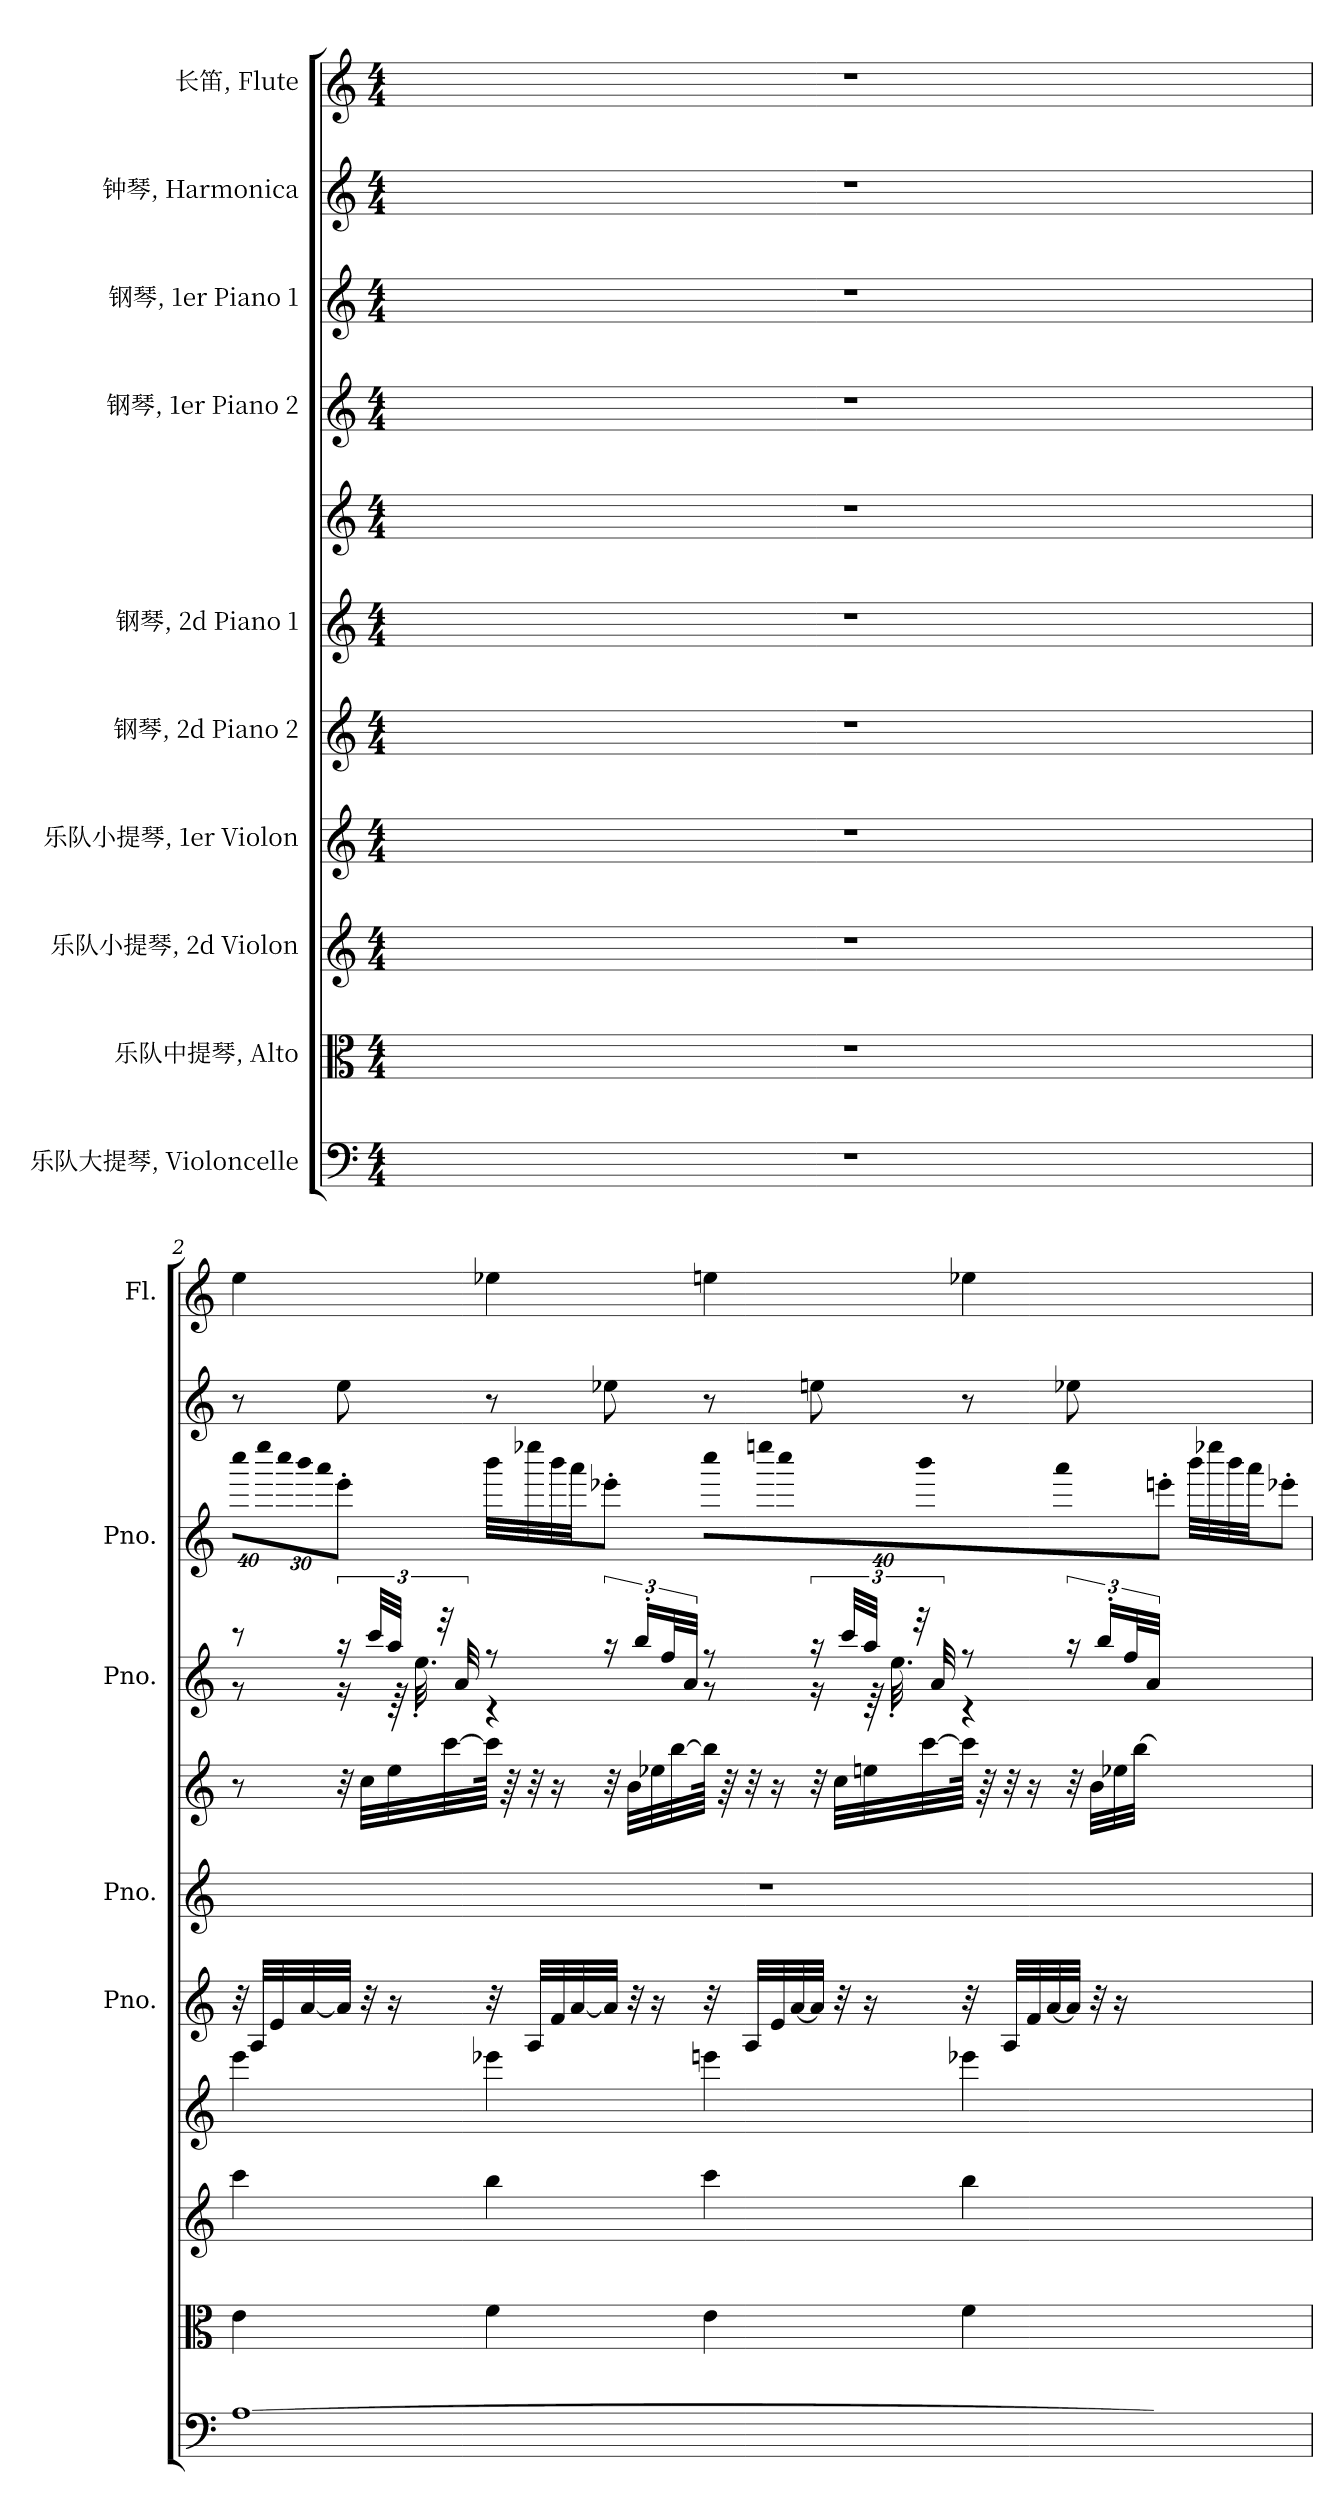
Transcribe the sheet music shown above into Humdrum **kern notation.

**kern	**kern	**kern	**kern	**kern	**kern	**kern	**kern	**kern	**kern	**kern
*part10	*part9	*part8	*part7	*part6	*part5	*part5	*part4	*part3	*part2	*part1
*staff11	*staff10	*staff9	*staff8	*staff7	*staff6	*staff5	*staff4	*staff3	*staff2	*staff1
*I"乐队大提琴, Violoncelle	*I"乐队中提琴, Alto	*I"乐队小提琴, 2d Violon	*I"乐队小提琴, 1er Violon	*I"钢琴, 2d Piano 2	*I"钢琴, 2d Piano 1	*	*I"钢琴, 1er Piano 2	*I"钢琴, 1er Piano 1	*I"钟琴, Harmonica	*I"长笛, Flute
*	*	*	*	*I'Pno.	*I'Pno.	*	*I'Pno.	*I'Pno.	*	*I'Fl.
*clefF4	*clefC3	*clefG2	*clefG2	*clefG2	*clefG2	*clefG2	*clefG2	*clefG2	*clefG2	*clefG2
*	*	*	*	*	*	*	*	*	*ITrd-14c-24	*
*k[]	*k[]	*k[]	*k[]	*k[]	*k[]	*k[]	*k[]	*k[]	*k[]	*k[]
*M4/4	*M4/4	*M4/4	*M4/4	*M4/4	*M4/4	*M4/4	*M4/4	*M4/4	*M4/4	*M4/4
*MM250	*MM250	*MM250	*MM250	*MM250	*MM250	*MM250	*MM250	*MM250	*MM250	*MM250
=1	=1	=1	=1	=1	=1	=1	=1	=1	=1	=1
1r	1r	1r	1r	1r	1r	1r	1r	1r	1r	1r
!!LO:PB:g=z
=2	=2	=2	=2	=2	=2	=2	=2	=2	=2	=2
*	*	*	*	*	*	*	*^	*	*	*
*	*	*	*	*	*	*	*	*	*Xbrackettup	*	*
*	*	*	*	*	*	*	*v	*v	*	*	*
*	*	*	*	*	*	*	*	*	*	*MM70
*	*	*	*	*	*	*	*^	*	*	*
!	!	!	!	!	!	!	!	!	!LO:N:vis=32	!	!
[1A	4e\	4ccc\	4eee\	32r	1r	8r	8r	8r	640%23cccc\LLL	8r	4ee\
.	.	.	.	32A/LLL	.	.	.	.	.	.	.
!	!	!	!	!	!	!	!	!	!LO:N:vis=32	!	!
.	.	.	.	.	.	.	.	.	640%23eeee\	.	.
.	.	.	.	32e/	.	.	.	.	.	.	.
!	!	!	!	!	!	!	!	!	!LO:N:vis=256%9	!	!
.	.	.	.	.	.	.	.	.	960%17cccc\L	.	.
!	!	!	!	!	!	!	!	!	!LO:N:vis=256%9	!	!
.	.	.	.	.	.	.	.	.	960%17bbb\	.	.
.	.	.	.	[32a/	.	.	.	.	.	.	.
!	!	!	!	!	!	!	!	!	!LO:N:vis=256%9	!	!
.	.	.	.	.	.	.	.	.	960%17aaa\JJJ	.	.
.	.	.	.	32a/JJJ]	.	32r	24r	16r	8eee'\J	8eeee\	.
.	.	.	.	32r	.	32cc\LLL	.	.	.	.	.
.	.	.	.	.	.	.	48ccc/LLL	.	.	.	.
.	.	.	.	16r	.	32ee\	48aa/JJJ	64r	.	.	.
.	.	.	.	.	.	.	.	32.ee'\	.	.	.
.	.	.	.	.	.	.	48r	.	.	.	.
.	.	.	.	.	.	[32ccc\	.	.	.	.	.
.	.	.	.	.	.	.	48a/	.	.	.	.
.	4f\	4bb\	4eee-X\	32r	.	64ccc\JJJk]	8r	4r	32bbb\LLL	8r	4ee-X\
.	.	.	.	.	.	64r	.	.	.	.	.
.	.	.	.	32A/LLL	.	32r	.	.	32eeee-X\	.	.
.	.	.	.	32f/	.	16r	.	.	32bbb\	.	.
.	.	.	.	[32a/	.	.	.	.	32aaa\JJ	.	.
.	.	.	.	32a/JJJ]	.	32r	24r	.	8eee-X'\J	8eeee-X\	.
.	.	.	.	32r	.	32b\LLL	.	.	.	.	.
.	.	.	.	.	.	.	24bb'/LL	.	.	.	.
.	.	.	.	16r	.	32ee-X\	.	.	.	.	.
.	.	.	.	.	.	.	48ff/L	.	.	.	.
.	.	.	.	.	.	[32bb\	.	.	.	.	.
.	.	.	.	.	.	.	48a/JJJ	.	.	.	.
!	!	!	!	!	!	!	!	!	!LO:N:vis=32	!	!
.	4e\	4ccc\	4eeen\	32r	.	64bb\JJJk]	8r	8r	640%23cccc\LLL	8r	4een\
.	.	.	.	.	.	64r	.	.	.	.	.
.	.	.	.	32A/LLL	.	32r	.	.	.	.	.
!	!	!	!	!	!	!	!	!	!LO:N:vis=32	!	!
.	.	.	.	.	.	.	.	.	640%23eeeen\	.	.
.	.	.	.	32e/	.	16r	.	.	.	.	.
!	!	!	!	!	!	!	!	!	!LO:N:vis=256%9	!	!
.	.	.	.	.	.	.	.	.	960%17cccc\L	.	.
!	!	!	!	!	!	!	!	!	!LO:N:vis=256%9	!	!
.	.	.	.	.	.	.	.	.	960%17bbb\	.	.
.	.	.	.	[32a/	.	.	.	.	.	.	.
!	!	!	!	!	!	!	!	!	!LO:N:vis=256%9	!	!
.	.	.	.	.	.	.	.	.	960%17aaa\JJJ	.	.
.	.	.	.	32a/JJJ]	.	32r	24r	16r	8eeen'\J	8eeeen\	.
.	.	.	.	32r	.	32cc\LLL	.	.	.	.	.
.	.	.	.	.	.	.	48ccc/LLL	.	.	.	.
.	.	.	.	16r	.	32een\	48aa/JJJ	64r	.	.	.
.	.	.	.	.	.	.	.	32.ee'\	.	.	.
.	.	.	.	.	.	.	48r	.	.	.	.
.	.	.	.	.	.	[32ccc\	.	.	.	.	.
.	.	.	.	.	.	.	48a/	.	.	.	.
.	4f\	4bb\	4eee-X\	32r	.	64ccc\JJJk]	8r	4r	32bbb\LLL	8r	4ee-X\
.	.	.	.	.	.	64r	.	.	.	.	.
.	.	.	.	32A/LLL	.	32r	.	.	32eeee-X\	.	.
.	.	.	.	32f/	.	16r	.	.	32bbb\	.	.
.	.	.	.	[32a/	.	.	.	.	32aaa\JJ	.	.
.	.	.	.	32a/JJJ]	.	32r	24r	.	8eee-X'\J	8eeee-X\	.
.	.	.	.	32r	.	32b\LLL	.	.	.	.	.
.	.	.	.	.	.	.	24bb'/LL	.	.	.	.
.	.	.	.	16r	.	32ee-X\	.	.	.	.	.
.	.	.	.	.	.	.	48ff/L	.	.	.	.
.	.	.	.	.	.	[32bb\JJJ	.	.	.	.	.
.	.	.	.	.	.	.	48a/JJJ	.	.	.	.
*	*	*	*	*	*	*	*v	*v	*	*	*
=	=	=	=	=	=	=	=	=	=	=
*-	*-	*-	*-	*-	*-	*-	*-	*-	*-	*-
